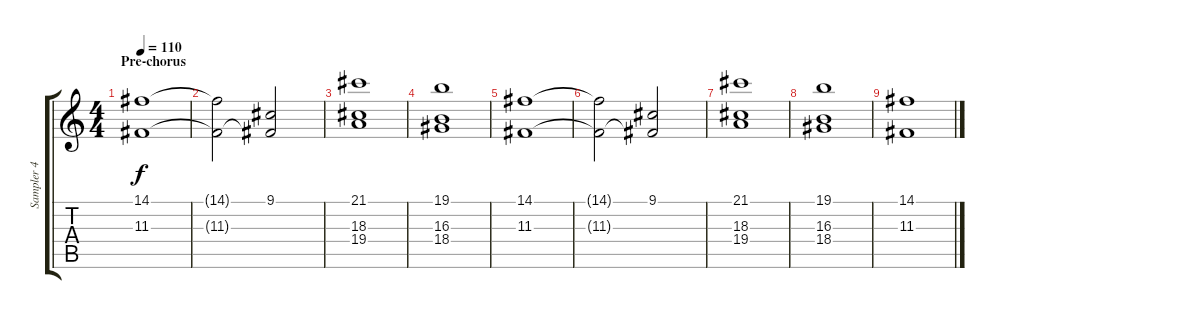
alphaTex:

\track ("Sampler 4" "Sampler 4") {instrument pad2warm}
\staff {score tabs}
\tuning (E4 B3 G3 D3 A2 E2) {hide}
\ts (4 4)
\section ("" "Pre-chorus")
\tempo 110
\clef g2
\ks c
(14.1 11.3).1{dy f volume 10 instrument pad2warm} |
(14.1{t} 11.3{t}).2 (9.1 11.3{t}).2 |
(21.1 18.3 19.4).1 |
(19.1 16.3 18.4).1 |
(14.1 11.3).1{volume 10 instrument pad2warm} |
(14.1{t} 11.3{t}).2 (9.1 11.3{t}).2 |
(21.1 18.3 19.4).1 |
(19.1 16.3 18.4).1 |
(14.1 11.3).1
